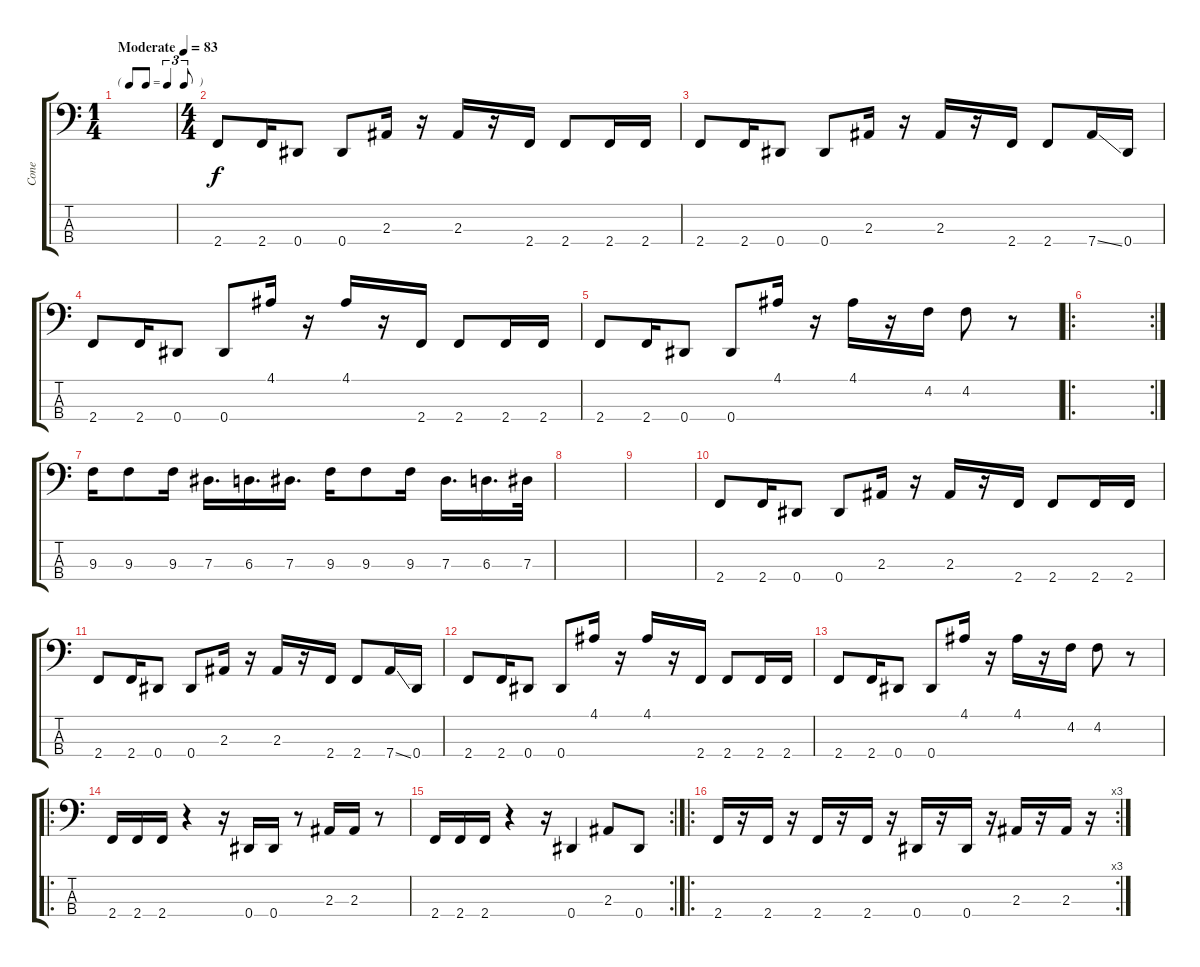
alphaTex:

\track ("Cone" "Cone") {instrument electricbasspick}
\staff {score tabs}
\tuning (Gb2 Db2 Ab1 Eb1) {hide}
\ts (1 4)
\tf triplet8th
\tempo (83 "Moderate")
\clef f4
\ks c
|
\ts (4 4)
2.4.8 2.4.16 0.4.8 0.4.8 2.3.16 r.16 2.3.16 r.16 2.4.16 2.4.8 2.4.16 2.4.16 |
2.4.8 2.4.16 0.4.8 0.4.8 2.3.16 r.16 2.3.16 r.16 2.4.16 2.4.8 7.4{ss}.16 0.4.16 |
2.4.8 2.4.16 0.4.8 0.4.8 4.1.16 r.16 4.1.16 r.16 2.4.16 2.4.8 2.4.16 2.4.16 |
2.4.8 2.4.16 0.4.8 0.4.8 4.1.16 r.16 4.1.16 r.16 4.2.16 4.2.8 r.8 |
\ro
\rc 2
|
9.3.16 9.3.8 9.3.16 7.3.16{d} 6.3.16{d} 7.3.16{d} 9.3.16 9.3.8 9.3.16 7.3.16{d} 6.3.16{d} 7.3.32 |
|
|
2.4.8 2.4.16 0.4.8 0.4.8 2.3.16 r.16 2.3.16 r.16 2.4.16 2.4.8 2.4.16 2.4.16 |
2.4.8 2.4.16 0.4.8 0.4.8 2.3.16 r.16 2.3.16 r.16 2.4.16 2.4.8 7.4{ss}.16 0.4.16 |
2.4.8 2.4.16 0.4.8 0.4.8 4.1.16 r.16 4.1.16 r.16 2.4.16 2.4.8 2.4.16 2.4.16 |
2.4.8 2.4.16 0.4.8 0.4.8 4.1.16 r.16 4.1.16 r.16 4.2.16 4.2.8 r.8 |
\ro
2.4.16 2.4.16 2.4.16 r.4 r.16 0.4.16 0.4.16 r.8 2.3.16 2.3.16 r.8 |
\rc 2
2.4.16 2.4.16 2.4.16 r.4 r.16 0.4.4 2.3.8 0.4.8 |
\ro
\rc 3
2.4.16 r.16 2.4.16 r.16 2.4.16 r.16 2.4.16 r.16 0.4.16 r.16 0.4.16 r.16 2.3.16 r.16 2.3.16 r.16
